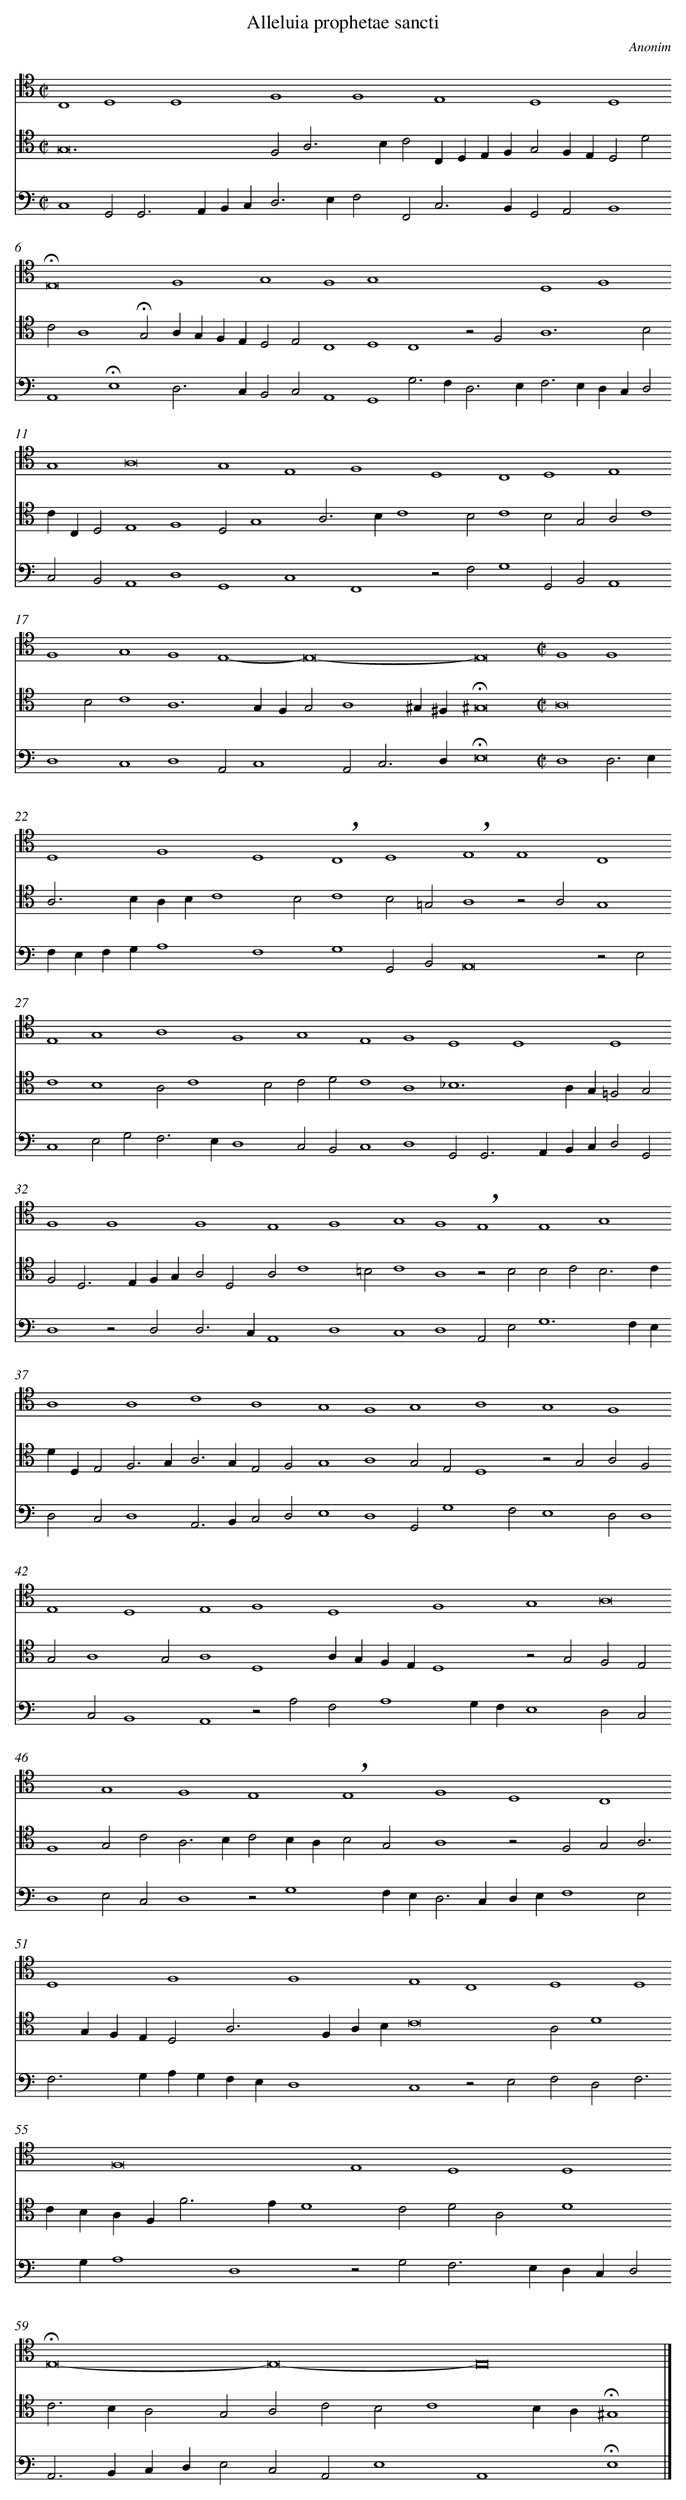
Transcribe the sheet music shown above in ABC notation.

X:1
T: Alleluia prophetae sancti
C: Anonim
L: 1/4
M: C|
V: 1 clef=tenor
V: 2 clef=tenor
V: 3 clef=bass
K: C
[V:1] C,4D,4 [|]
[V:2] G,12 [|]
[V:3] C,4G,,2G,,3 [|]
[V:1] D,4F,4 [|]
[V:2] F,2A,3 [|]
[V:3] A,,B,,C,2<D,2E, [|]
[V:1] F,4E,4 [|]
[V:2] B,C2C,D,E,F, [|]
[V:3] F,2F,,2C,3B,, [|]
[V:1] D,4D,4 [|]
[V:2] G,2F,E,D,2D2 [|]
[V:3] G,,2A,,2B,,4 [|]
[V:1] !fermata!E,8 [|]
[V:2] C2A,4!fermata!G,2 [|]
[V:3] A,,4!fermata!E,4 [|]
[V:1] F,4G,4 [|]
[V:2] A,G,F,E,D,2E,2 [|]
[V:3] D,2>C,2B,,2C,2 [|]
[V:1] F,4G,4 [|]
[V:2] C,4D,4 [|]
[V:3] A,,4G,,4 [|]
[V:1] x8 [|]
[V:2] C,4z2F,2 [|]
[V:3] G,2>F,2D,3E, [|]
[V:1] D,4F,4 [|]
[V:2] A,6B,2 [|]
[V:3] F,2>E,2D,C,D,2 [|]
[V:1] G,4A,8 [|]
[V:2] CC,D,2E,4 [|]
[V:3] C,2B,,2A,,4 [|]
[V:1] G,4 [|]
[V:2] F,4D,2G,4 [|]
[V:3] D,4G,,4 [|]
[V:1] E,4F,4 [|]
[V:2] A,2>B,2C4 [|]
[V:3] C,4F,,4 [|]
[V:1] D,4C,4 [|]
[V:2] B,2C4 [|]
[V:3] z2F,2G,4 [|]
[V:1] D,4E,4 [|]
[V:2] B,2G,2A,2C4 [|]
[V:3] G,,2B,,2A,,4 [|]
[V:1] F,4G,4 [|]
[V:2] B,2C4 [|]
[V:3] D,4C,4 [|]
[V:1] F,4E,4- [|]
[V:2] A,6G,F, [|]
[V:3] D,4A,,2C,4 [|]
[V:1] E,8- [|]
[V:2] G,2A,4^G,^F, [|]
[V:3] A,,2C,3D, [|]
[V:1] E,8 [|]
[V:2] !fermata!^G,8 [|]
[V:3] !fermata!E,8 [|]
[V:1] [M:C|]F,4F,4 [|]
[V:2] [M:C|]A,8 [|]
[V:3] [M:C|]D,4D,3E, [|]
[V:1] D,4F,4 [|]
[V:2] A,2>B,2A,B,C4 [|]
[V:3] F,E,F,G,A,4 [|]
[V:1] D,4!breath!C,4 [|]
[V:2] B,2C4 [|]
[V:3] F,4G,4 [|]
[V:1] D,4!breath!E,4 [|]
[V:2] B,2=G,2A,4 [|]
[V:3] G,,2B,,2A,,8 [|]
[V:1] E,4C,4 [|]
[V:2] z2A,2G,4 [|]
[V:3] z2E,2 [|]
[V:1] E,4G,4 [|]
[V:2] C4B,4 [|]
[V:3] C,4E,2G,2 [|]
[V:1] A,4F,4 [|]
[V:2] A,2C4B,2 [|]
[V:3] F,2>E,2D,4 [|]
[V:1] G,4E,4 [|]
[V:2] C2D2C4 [|]
[V:3] C,2B,,2C,4 [|]
[V:1] F,4D,4 [|]
[V:2] A,4_B,6 [|]
[V:3] D,4G,,2G,,3 [|]
[V:1] D,4D,4 [|]
[V:2] A,G,=F,2G,2 [|]
[V:3] A,,B,,C,D,2G,,2 [|]
[V:1] F,4F,4 [|]
[V:2] F,2D,2>E,2F,G, [|]
[V:3] D,4z2D,2 [|]
[V:1] F,4E,4 [|]
[V:2] A,2D,2A,2C4 [|]
[V:3] D,2>C,2A,,4 [|]
[V:1] F,4G,4 [|]
[V:2] =B,2C4 [|]
[V:3] D,4C,4 [|]
[V:1] F,4!breath!E,4 [|]
[V:2] A,4z2B,2 [|]
[V:3] D,4A,,2E,2 [|]
[V:1] E,4G,4 [|]
[V:2] B,2C2B,3C [|]
[V:3] G,6F,E, [|]
[V:1] A,4A,4 [|]
[V:2] DD,E,2F,3G, [|]
[V:3] D,2C,2D,4 [|]
[V:1] C4A,4 [|]
[V:2] A,2>G,2E,2F,2 [|]
[V:3] A,,2>B,,2C,2D,2 [|]
[V:1] G,4F,4 [|]
[V:2] G,4A,4 [|]
[V:3] E,4D,4 [|]
[V:1] G,4A,4 [|]
[V:2] G,2E,2D,4 [|]
[V:3] G,,2G,4F,2 [|]
[V:1] G,4F,4 [|]
[V:2] z2G,2A,2F,2 [|]
[V:3] E,4D,2D,4 [|]
[V:1] E,4D,4 [|]
[V:2] G,2A,4G,2 [|]
[V:3] C,2B,,4 [|]
[V:1] E,4F,4 [|]
[V:2] A,4D,4 [|]
[V:3] A,,4z2A,2 [|]
[V:1] D,4F,4 [|]
[V:2] A,G,F,E,D,4 [|]
[V:3] F,2A,4G,F, [|]
[V:1] G,4A,8 [|]
[V:2] z2G,2F,2E,2 [|]
[V:3] E,4D,2C,2 [|]
[V:1] G,4 [|]
[V:2] F,4G,2C2 [|]
[V:3] D,4E,2C,2 [|]
[V:1] F,4E,4 [|]
[V:2] A,2>B,2C2B,A, [|]
[V:3] D,4z2G,4 [|]
[V:1] !breath!E,4F,4 [|]
[V:2] B,2G,2A,4 [|]
[V:3] F,E,2<D,2C, [|]
[V:1] D,4C,4 [|]
[V:2] z2F,2G,2A,3 [|]
[V:3] D,E,F,4E,2 [|]
[V:1] D,4F,4 [|]
[V:2] G,F,E,D,2A,3 [|]
[V:3] F,2>G,2A,G,F,E, [|]
[V:1] F,4E,4 [|]
[V:2] F,A,B,C8 [|]
[V:3] D,4C,4 [|]
[V:1] C,4D,4 [|]
[V:2] A,2D4 [|]
[V:3] z2E,2F,2D,2 [|]
[V:1] D,4F,8 [|]
[V:2] CB,A,F,F3 [|]
[V:3] F,2>G,2A,4 [|]
[V:1] E,4 [|]
[V:2] ED4C2 [|]
[V:3] D,4z2G,2 [|]
[V:1] D,4D,4 [|]
[V:2] D2A,2D4 [|]
[V:3] F,2>E,2D,C,D,2 [|]
[V:1] !fermata!E,8- [|]
[V:2] C2>B,2A,2G,2 [|]
[V:3] A,,2>B,,2C,D,E,2 [|]
[V:1] E,8- [|]
[V:2] A,2C2B,2C4 [|]
[V:3] C,2A,,2E,4 [|]
[V:1] E,8 |]
[V:2] B,A,!fermata!^G,4 |]
[V:3] A,,4!fermata!E,4 |]
